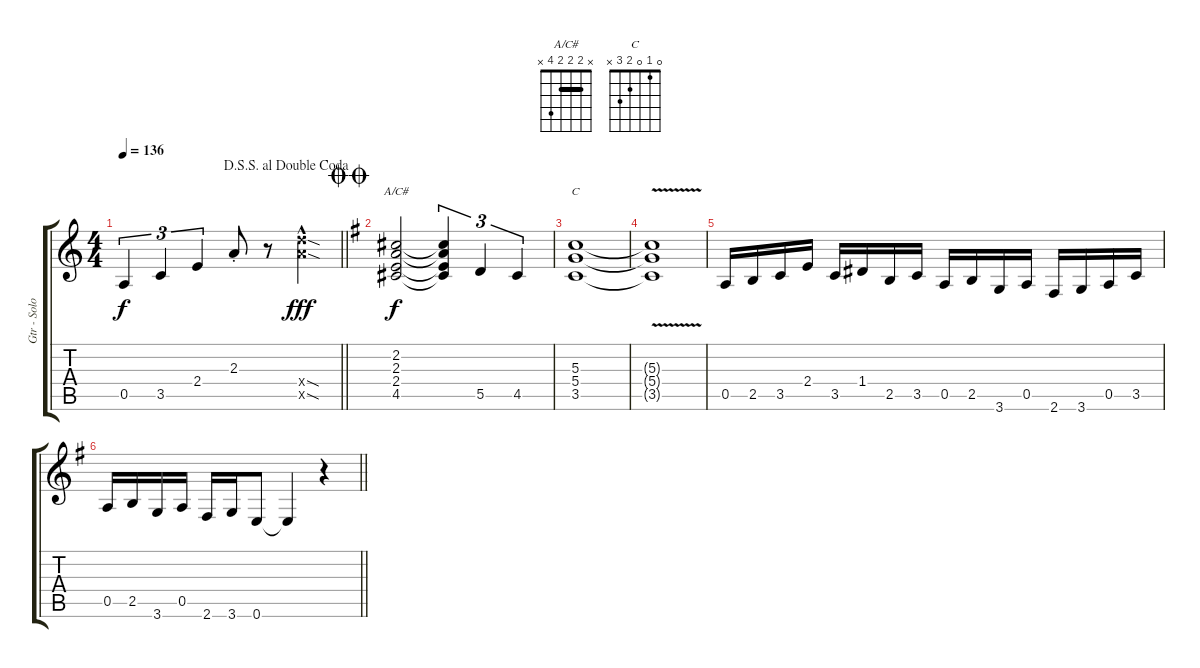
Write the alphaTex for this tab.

\track ("Gtr - Solo" "Gtr - Solo") {instrument overdrivenguitar}
\staff {score tabs}
\tuning (E4 B3 G3 D3 A2 E2) {hide}
\chord ("A/C#" x 2 2 2 4 x) {barre 2}
\chord ("C" 0 1 0 2 3 x)
\ts (4 4)
\jump dalsegnosegnoaldoublecoda
\tempo 136
\clef g2
\barLineRight lightlight
\ks aminor
0.5.4{tu (3 2) dy f} 3.5.4{tu (3 2)} 2.4.4{tu (3 2)} 2.3{st}.8 r.8 (12.4{sod hac x} 12.5{sod hac x}).4{dy fff} |
\jump doublecoda
\ks eminor
(2.2 2.3 2.4 4.5).2{ch "A/C#" dy f} (2.2{t} 2.3{t} 2.4{t} 4.5{t}).4{tu (3 2)} 5.5.4{tu (3 2)} 4.5.4{tu (3 2)} |
(5.3 5.4 3.5).1{ch "C"} |
(5.3{v t} 5.4{v t} 3.5{v t}).1 |
0.5.16 2.5.16 3.5.16 2.4.16 3.5.16 1.4.16 2.5.16 3.5.16 0.5.16 2.5.16 3.6.16 0.5.16 2.6.16 3.6.16 0.5.16 3.5.16 |
\barLineRight lightlight
0.5.16 2.5.16 3.6.16 0.5.16 2.6.16 3.6.16 0.6.8 0.6{t}.4 r.4
